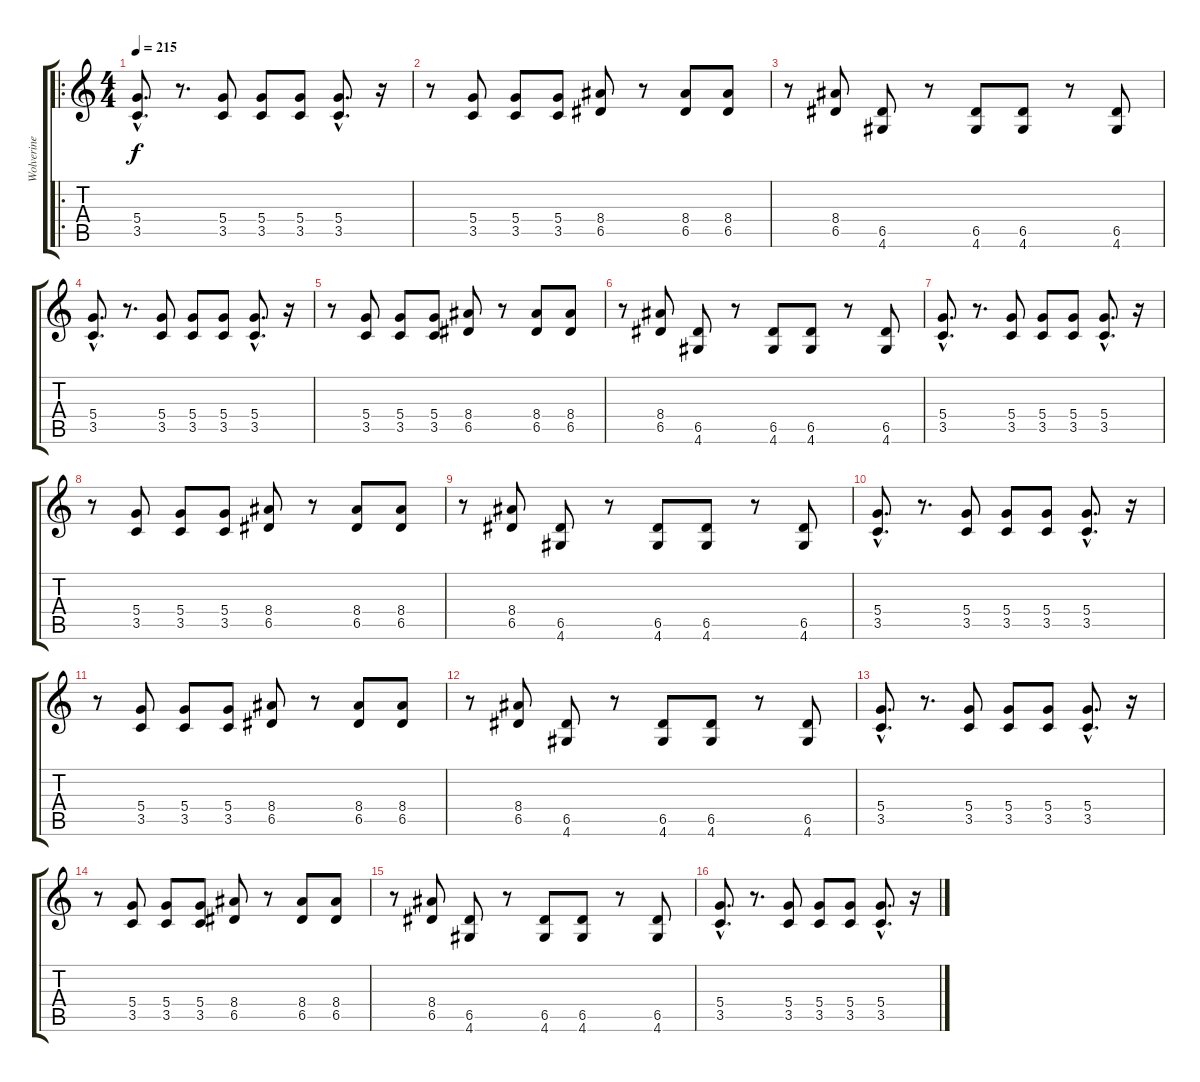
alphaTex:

\track ("Wolverine" "Wolverine") {instrument distortionguitar}
\staff {score tabs}
\tuning (E4 B3 G3 D3 A2 E2) {hide}
\ro
\ts (4 4)
\tempo 215
\clef g2
\ks c
(5.4{hac} 3.5{hac}).8{d dy f instrument distortionguitar} r.8{d} (5.4 3.5).8 (5.4 3.5).8 (5.4 3.5).8 (5.4{hac} 3.5{hac}).8{d} r.16 |
r.8 (5.4 3.5).8 (5.4 3.5).8 (5.4 3.5).8 (8.4 6.5).8 r.8 (8.4 6.5).8 (8.4 6.5).8 |
r.8 (8.4 6.5).8 (6.5 4.6).8 r.8 (6.5 4.6).8 (6.5 4.6).8 r.8 (6.5 4.6).8 |
(5.4{hac} 3.5{hac}).8{d} r.8{d} (5.4 3.5).8 (5.4 3.5).8 (5.4 3.5).8 (5.4{hac} 3.5{hac}).8{d} r.16 |
r.8 (5.4 3.5).8 (5.4 3.5).8 (5.4 3.5).8 (8.4 6.5).8 r.8 (8.4 6.5).8 (8.4 6.5).8 |
r.8 (8.4 6.5).8 (6.5 4.6).8 r.8 (6.5 4.6).8 (6.5 4.6).8 r.8 (6.5 4.6).8 |
(5.4{hac} 3.5{hac}).8{d} r.8{d} (5.4 3.5).8 (5.4 3.5).8 (5.4 3.5).8 (5.4{hac} 3.5{hac}).8{d} r.16 |
r.8 (5.4 3.5).8 (5.4 3.5).8 (5.4 3.5).8 (8.4 6.5).8 r.8 (8.4 6.5).8 (8.4 6.5).8 |
r.8 (8.4 6.5).8 (6.5 4.6).8 r.8 (6.5 4.6).8 (6.5 4.6).8 r.8 (6.5 4.6).8 |
(5.4{hac} 3.5{hac}).8{d} r.8{d} (5.4 3.5).8 (5.4 3.5).8 (5.4 3.5).8 (5.4{hac} 3.5{hac}).8{d} r.16 |
r.8 (5.4 3.5).8 (5.4 3.5).8 (5.4 3.5).8 (8.4 6.5).8 r.8 (8.4 6.5).8 (8.4 6.5).8 |
r.8 (8.4 6.5).8 (6.5 4.6).8 r.8 (6.5 4.6).8 (6.5 4.6).8 r.8 (6.5 4.6).8 |
(5.4{hac} 3.5{hac}).8{d} r.8{d} (5.4 3.5).8 (5.4 3.5).8 (5.4 3.5).8 (5.4{hac} 3.5{hac}).8{d} r.16 |
r.8 (5.4 3.5).8 (5.4 3.5).8 (5.4 3.5).8 (8.4 6.5).8 r.8 (8.4 6.5).8 (8.4 6.5).8 |
r.8 (8.4 6.5).8 (6.5 4.6).8 r.8 (6.5 4.6).8 (6.5 4.6).8 r.8 (6.5 4.6).8 |
(5.4{hac} 3.5{hac}).8{d} r.8{d} (5.4 3.5).8 (5.4 3.5).8 (5.4 3.5).8 (5.4{hac} 3.5{hac}).8{d} r.16
